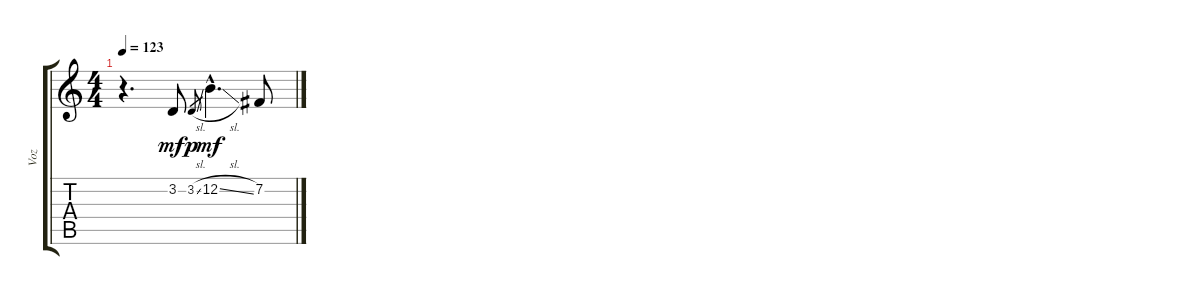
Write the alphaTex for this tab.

\track ("Voz" "Voz") {instrument piccolo}
\staff {score tabs}
\tuning (E4 B3 G3 D3 A2 E2) {hide}
\ts (4 4)
\tempo 123
\clef g2
\ks c
r.4{d dy mp} 3.2.8{dy mf} 3.2{sl}.8{gr dy p} 12.2{sl hac}.4{d dy mf} 7.2.8
